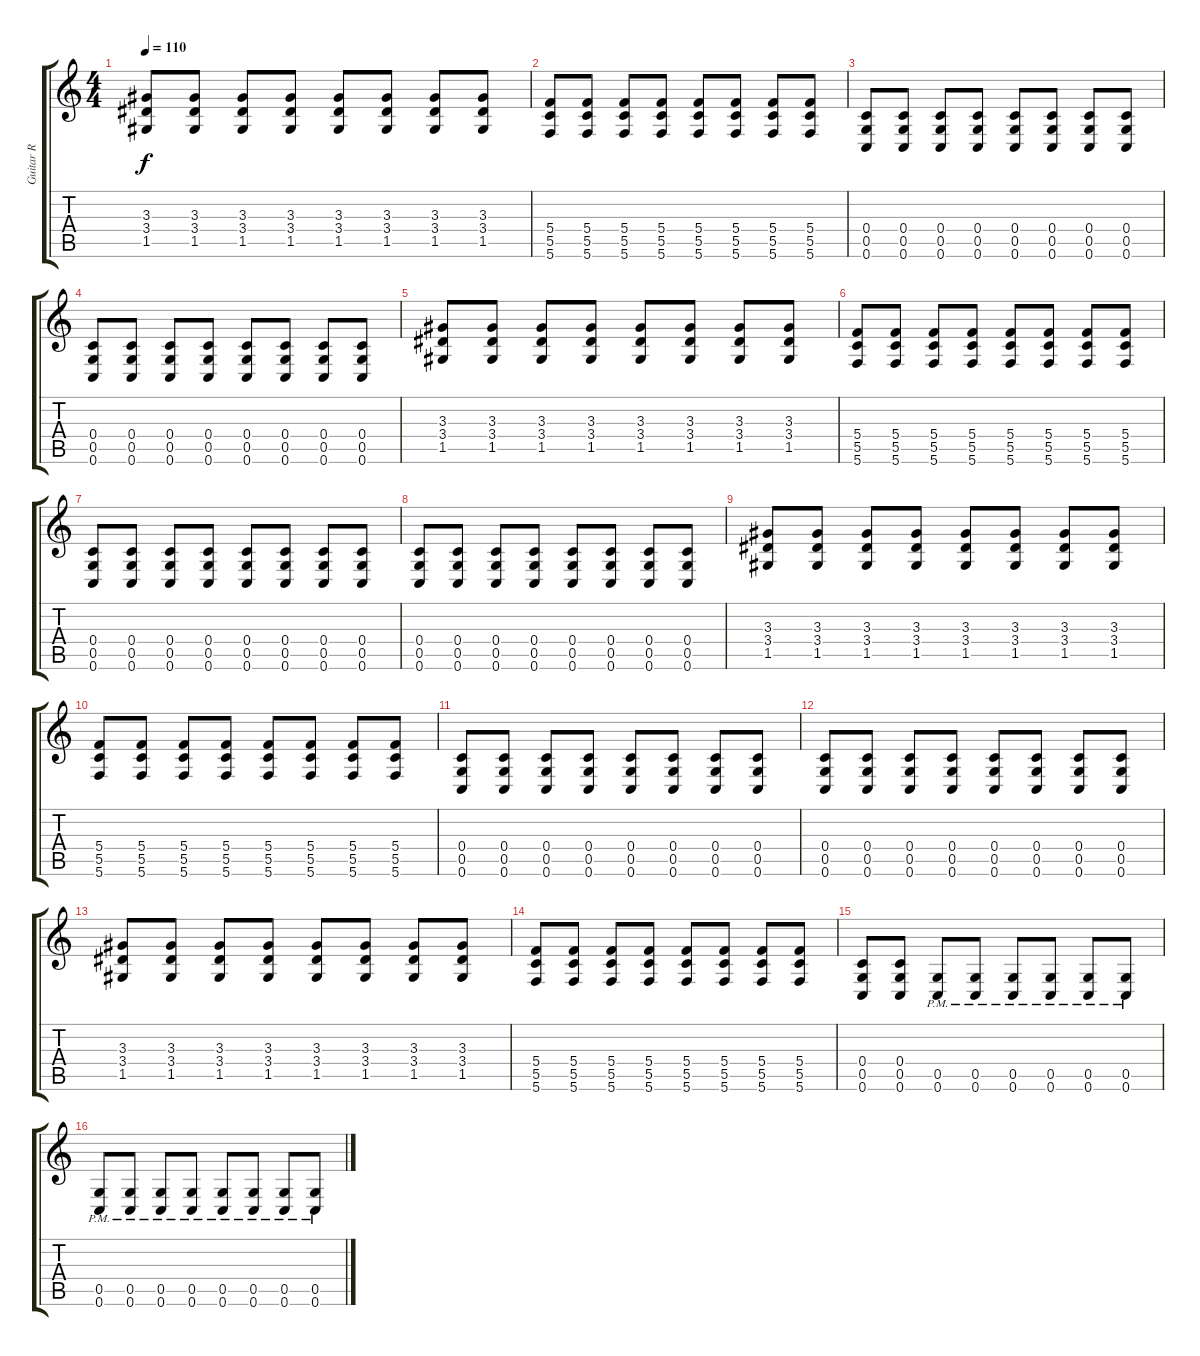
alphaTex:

\track ("Guitar R" "Guitar R") {instrument overdrivenguitar}
\staff {score tabs}
\tuning (D4 A3 F3 C3 G2 C2) {hide}
\ts (4 4)
\tempo 110
\clef g2
\ks c
(3.3 3.4 1.5).8{dy f} (3.3 3.4 1.5).8 (3.3 3.4 1.5).8 (3.3 3.4 1.5).8 (3.3 3.4 1.5).8 (3.3 3.4 1.5).8 (3.3 3.4 1.5).8 (3.3 3.4 1.5).8 |
(5.4 5.5 5.6).8 (5.4 5.5 5.6).8 (5.4 5.5 5.6).8 (5.4 5.5 5.6).8 (5.4 5.5 5.6).8 (5.4 5.5 5.6).8 (5.4 5.5 5.6).8 (5.4 5.5 5.6).8 |
(0.4 0.5 0.6).8 (0.4 0.5 0.6).8 (0.4 0.5 0.6).8 (0.4 0.5 0.6).8 (0.4 0.5 0.6).8 (0.4 0.5 0.6).8 (0.4 0.5 0.6).8 (0.4 0.5 0.6).8 |
(0.4 0.5 0.6).8 (0.4 0.5 0.6).8 (0.4 0.5 0.6).8 (0.4 0.5 0.6).8 (0.4 0.5 0.6).8 (0.4 0.5 0.6).8 (0.4 0.5 0.6).8 (0.4 0.5 0.6).8 |
(3.3 3.4 1.5).8 (3.3 3.4 1.5).8 (3.3 3.4 1.5).8 (3.3 3.4 1.5).8 (3.3 3.4 1.5).8 (3.3 3.4 1.5).8 (3.3 3.4 1.5).8 (3.3 3.4 1.5).8 |
(5.4 5.5 5.6).8 (5.4 5.5 5.6).8 (5.4 5.5 5.6).8 (5.4 5.5 5.6).8 (5.4 5.5 5.6).8 (5.4 5.5 5.6).8 (5.4 5.5 5.6).8 (5.4 5.5 5.6).8 |
(0.4 0.5 0.6).8 (0.4 0.5 0.6).8 (0.4 0.5 0.6).8 (0.4 0.5 0.6).8 (0.4 0.5 0.6).8 (0.4 0.5 0.6).8 (0.4 0.5 0.6).8 (0.4 0.5 0.6).8 |
(0.4 0.5 0.6).8 (0.4 0.5 0.6).8 (0.4 0.5 0.6).8 (0.4 0.5 0.6).8 (0.4 0.5 0.6).8 (0.4 0.5 0.6).8 (0.4 0.5 0.6).8 (0.4 0.5 0.6).8 |
(3.3 3.4 1.5).8 (3.3 3.4 1.5).8 (3.3 3.4 1.5).8 (3.3 3.4 1.5).8 (3.3 3.4 1.5).8 (3.3 3.4 1.5).8 (3.3 3.4 1.5).8 (3.3 3.4 1.5).8 |
(5.4 5.5 5.6).8 (5.4 5.5 5.6).8 (5.4 5.5 5.6).8 (5.4 5.5 5.6).8 (5.4 5.5 5.6).8 (5.4 5.5 5.6).8 (5.4 5.5 5.6).8 (5.4 5.5 5.6).8 |
(0.4 0.5 0.6).8 (0.4 0.5 0.6).8 (0.4 0.5 0.6).8 (0.4 0.5 0.6).8 (0.4 0.5 0.6).8 (0.4 0.5 0.6).8 (0.4 0.5 0.6).8 (0.4 0.5 0.6).8 |
(0.4 0.5 0.6).8 (0.4 0.5 0.6).8 (0.4 0.5 0.6).8 (0.4 0.5 0.6).8 (0.4 0.5 0.6).8 (0.4 0.5 0.6).8 (0.4 0.5 0.6).8 (0.4 0.5 0.6).8 |
(3.3 3.4 1.5).8 (3.3 3.4 1.5).8 (3.3 3.4 1.5).8 (3.3 3.4 1.5).8 (3.3 3.4 1.5).8 (3.3 3.4 1.5).8 (3.3 3.4 1.5).8 (3.3 3.4 1.5).8 |
(5.4 5.5 5.6).8 (5.4 5.5 5.6).8 (5.4 5.5 5.6).8 (5.4 5.5 5.6).8 (5.4 5.5 5.6).8 (5.4 5.5 5.6).8 (5.4 5.5 5.6).8 (5.4 5.5 5.6).8 |
(0.4 0.5 0.6).8{volume 15} (0.4 0.5 0.6).8 (0.5{pm} 0.6{pm}).8 (0.5{pm} 0.6{pm}).8 (0.5{pm} 0.6{pm}).8 (0.5{pm} 0.6{pm}).8 (0.5{pm} 0.6{pm}).8 (0.5{pm} 0.6{pm}).8 |
(0.5{pm} 0.6{pm}).8 (0.5{pm} 0.6{pm}).8 (0.5{pm} 0.6{pm}).8 (0.5{pm} 0.6{pm}).8 (0.5{pm} 0.6{pm}).8 (0.5{pm} 0.6{pm}).8 (0.5{pm} 0.6{pm}).8 (0.5{pm} 0.6{pm}).8
